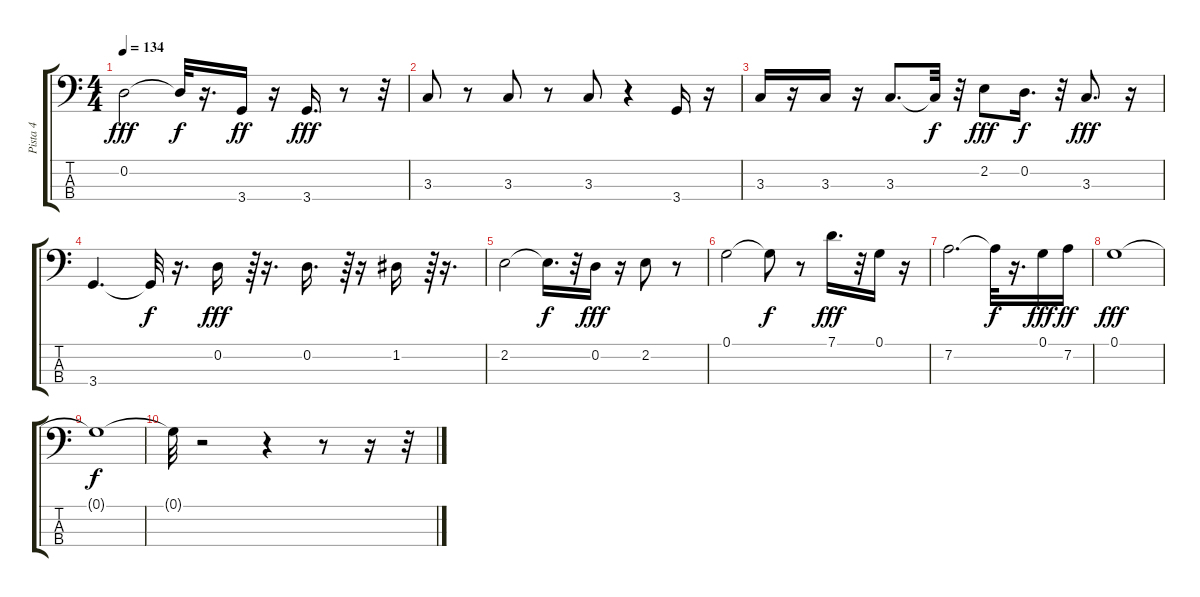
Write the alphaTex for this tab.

\track ("Pista 4" "Pista 4") {instrument electricbassfinger}
\staff {score tabs}
\tuning (G2 D2 A1 E1) {hide}
\ts (4 4)
\tempo 134
\clef f4
\ks c
0.2.2{dy fff} 0.2{t}.32{dy f} r.16{d} 3.4.16{dy ff} r.16 3.4.16{d dy fff} r.8 r.32 |
3.3.8 r.8 3.3.8 r.8 3.3.8 r.4 3.4.16 r.16 |
3.3.16 r.16 3.3.16 r.16 3.3.8{d} 3.3{t}.32{dy f} r.32 2.2.8{dy fff} 0.2.16{d dy f} r.32 3.3.8{d dy fff} r.16 |
3.4.4{d} 3.4{t}.32{dy f} r.16{d} 0.2.16{dy fff} r.64{tu (3 2)} r.16{d} 0.2.16{d} r.64{tu (3 2)} r.16 1.2.16 r.64{tu (3 2)} r.16{d} |
2.2.2 2.2{t}.16{d dy f} r.32 0.2.16{dy fff} r.16 2.2.8 r.8 |
0.1.2 0.1{t}.8{dy f} r.8 7.1.16{d dy fff} r.32 0.1.16 r.16 |
7.2.2{d} 7.2{t}.32{dy f} r.16{d} 0.1.16{dy fff} 7.2.16{dy ff} |
0.1.1{dy fff} |
0.1{t}.1{dy f} |
0.1{t}.32 r.2 r.4 r.8 r.16 r.32
